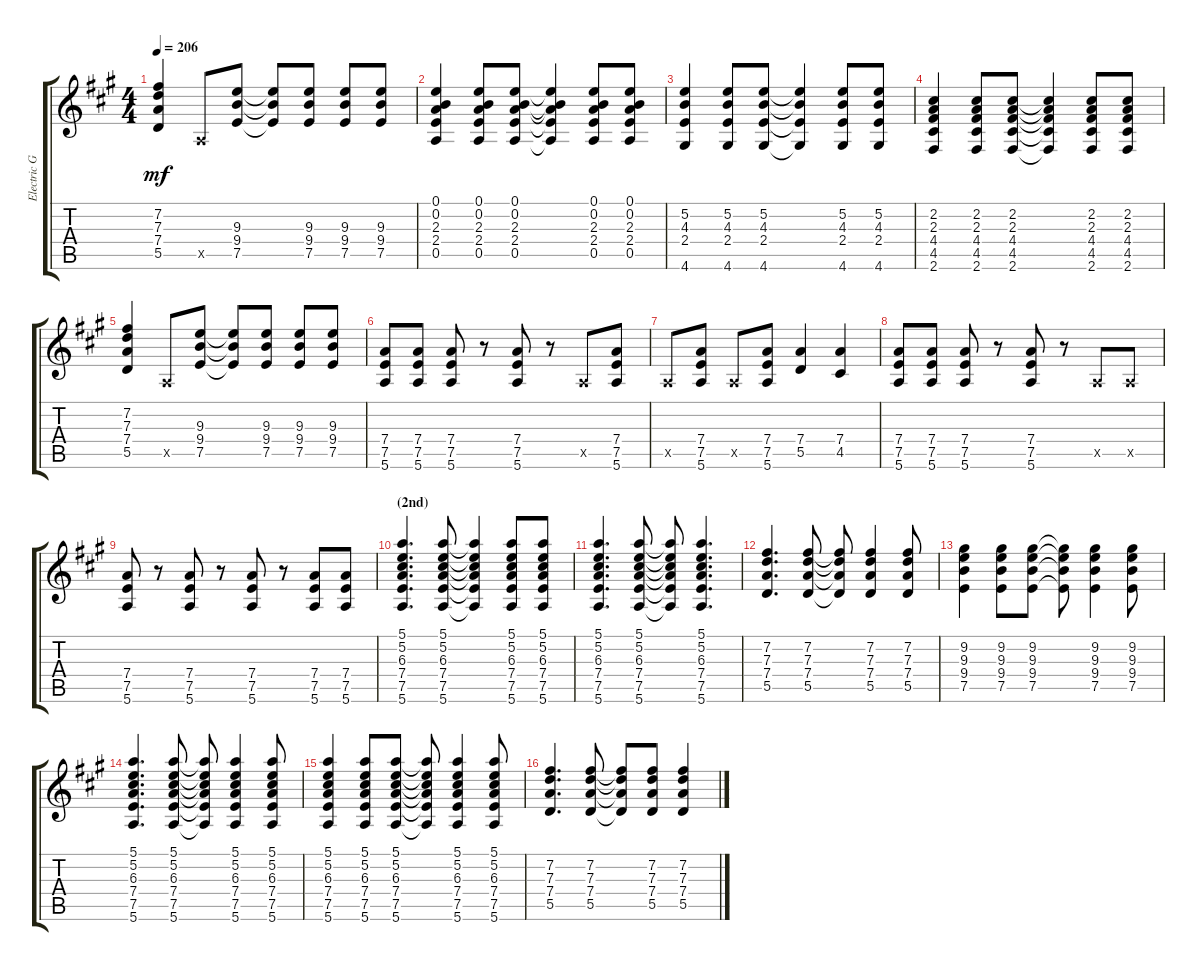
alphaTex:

\track ("Electric Guitar" "Electric G") {instrument distortionguitar}
\staff {score tabs}
\tuning (E4 B3 G3 D3 A2 E2) {hide}
\ts (4 4)
\tempo 206
\clef g2
\ks a
(7.2 7.3 7.4 5.5).4{dy mf} 0.5{x}.8 (9.3 9.4 7.5).8 (9.3{t} 9.4{t} 7.5{t}).8 (9.3 9.4 7.5).8 (9.3 9.4 7.5).8 (9.3 9.4 7.5).8 |
(0.1 0.2 2.3 2.4 0.5).4 (0.1 0.2 2.3 2.4 0.5).8 (0.1 0.2 2.3 2.4 0.5).8 (0.1{t} 0.2{t} 2.3{t} 2.4{t} 0.5{t}).4 (0.1 0.2 2.3 2.4 0.5).8 (0.1 0.2 2.3 2.4 0.5).8 |
(5.2 4.3 2.4 4.6).4 (5.2 4.3 2.4 4.6).8 (5.2 4.3 2.4 4.6).8 (5.2{t} 4.3{t} 2.4{t} 4.6{t}).4 (5.2 4.3 2.4 4.6).8 (5.2 4.3 2.4 4.6).8 |
(2.2 2.3 4.4 4.5 2.6).4 (2.2 2.3 4.4 4.5 2.6).8 (2.2 2.3 4.4 4.5 2.6).8 (2.2{t} 2.3{t} 4.4{t} 4.5{t} 2.6{t}).4 (2.2 2.3 4.4 4.5 2.6).8 (2.2 2.3 4.4 4.5 2.6).8 |
(7.2 7.3 7.4 5.5).4 0.5{x}.8 (9.3 9.4 7.5).8 (9.3{t} 9.4{t} 7.5{t}).8 (9.3 9.4 7.5).8 (9.3 9.4 7.5).8 (9.3 9.4 7.5).8 |
(7.4 7.5 5.6).8 (7.4 7.5 5.6).8 (7.4 7.5 5.6).8 r.8 (7.4 7.5 5.6).8 r.8 0.5{x}.8 (7.4 7.5 5.6).8 |
0.5{x}.8 (7.4 7.5 5.6).8 0.5{x}.8 (7.4 7.5 5.6).8 (7.4 5.5).4 (7.4 4.5).4 |
(7.4 7.5 5.6).8 (7.4 7.5 5.6).8 (7.4 7.5 5.6).8 r.8 (7.4 7.5 5.6).8 r.8 0.5{x}.8 0.5{x}.8 |
(7.4 7.5 5.6).8 r.8 (7.4 7.5 5.6).8 r.8 (7.4 7.5 5.6).8 r.8 (7.4 7.5 5.6).8 (7.4 7.5 5.6).8 |
\section ("" "(2nd)")
(5.1 5.2 6.3 7.4 7.5 5.6).4{d} (5.1 5.2 6.3 7.4 7.5 5.6).8 (5.1{t} 5.2{t} 6.3{t} 7.4{t} 7.5{t} 5.6{t}).4 (5.1 5.2 6.3 7.4 7.5 5.6).8 (5.1 5.2 6.3 7.4 7.5 5.6).8 |
(5.1 5.2 6.3 7.4 7.5 5.6).4{d} (5.1 5.2 6.3 7.4 7.5 5.6).8 (5.1{t} 5.2{t} 6.3{t} 7.4{t} 7.5{t} 5.6{t}).8 (5.1 5.2 6.3 7.4 7.5 5.6).4{d} |
(7.2 7.3 7.4 5.5).4{d} (7.2 7.3 7.4 5.5).8 (7.2{t} 7.3{t} 7.4{t} 5.5{t}).8 (7.2 7.3 7.4 5.5).4 (7.2 7.3 7.4 5.5).8 |
(9.2 9.3 9.4 7.5).4 (9.2 9.3 9.4 7.5).8 (9.2 9.3 9.4 7.5).8 (9.2{t} 9.3{t} 9.4{t} 7.5{t}).8 (9.2 9.3 9.4 7.5).4 (9.2 9.3 9.4 7.5).8 |
(5.1 5.2 6.3 7.4 7.5 5.6).4{d} (5.1 5.2 6.3 7.4 7.5 5.6).8 (5.1{t} 5.2{t} 6.3{t} 7.4{t} 7.5{t} 5.6{t}).8 (5.1 5.2 6.3 7.4 7.5 5.6).4 (5.1 5.2 6.3 7.4 7.5 5.6).8 |
(5.1 5.2 6.3 7.4 7.5 5.6).4 (5.1 5.2 6.3 7.4 7.5 5.6).8 (5.1 5.2 6.3 7.4 7.5 5.6).8 (5.1{t} 5.2{t} 6.3{t} 7.4{t} 7.5{t} 5.6{t}).8 (5.1 5.2 6.3 7.4 7.5 5.6).4 (5.1 5.2 6.3 7.4 7.5 5.6).8 |
(7.2 7.3 7.4 5.5).4{d} (7.2 7.3 7.4 5.5).8 (7.2{t} 7.3{t} 7.4{t} 5.5{t}).8 (7.2 7.3 7.4 5.5).8 (7.2 7.3 7.4 5.5).4
